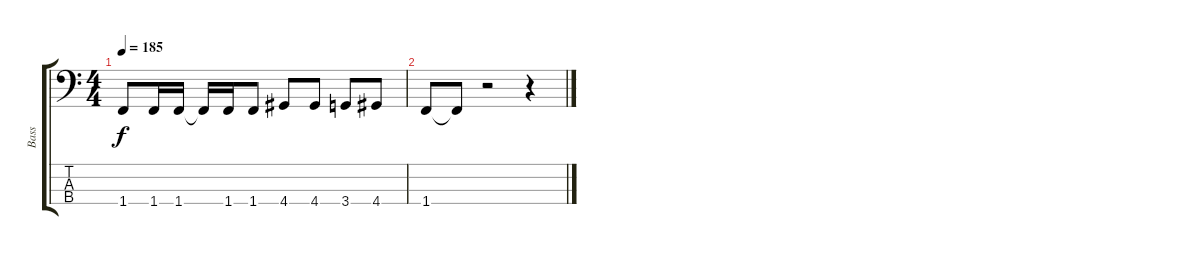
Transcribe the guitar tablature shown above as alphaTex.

\track ("Bass" "Bass") {instrument fretlessbass}
\staff {score tabs}
\tuning (G2 D2 A1 E1) {hide}
\ts (4 4)
\tempo 185
\clef f4
\ks c
1.4.8{dy f} 1.4.16 1.4.16 1.4{t}.16 1.4.16 1.4.8 4.4.8 4.4.8 3.4.8 4.4.8 |
1.4.8 1.4{t}.8 r.2 r.4
